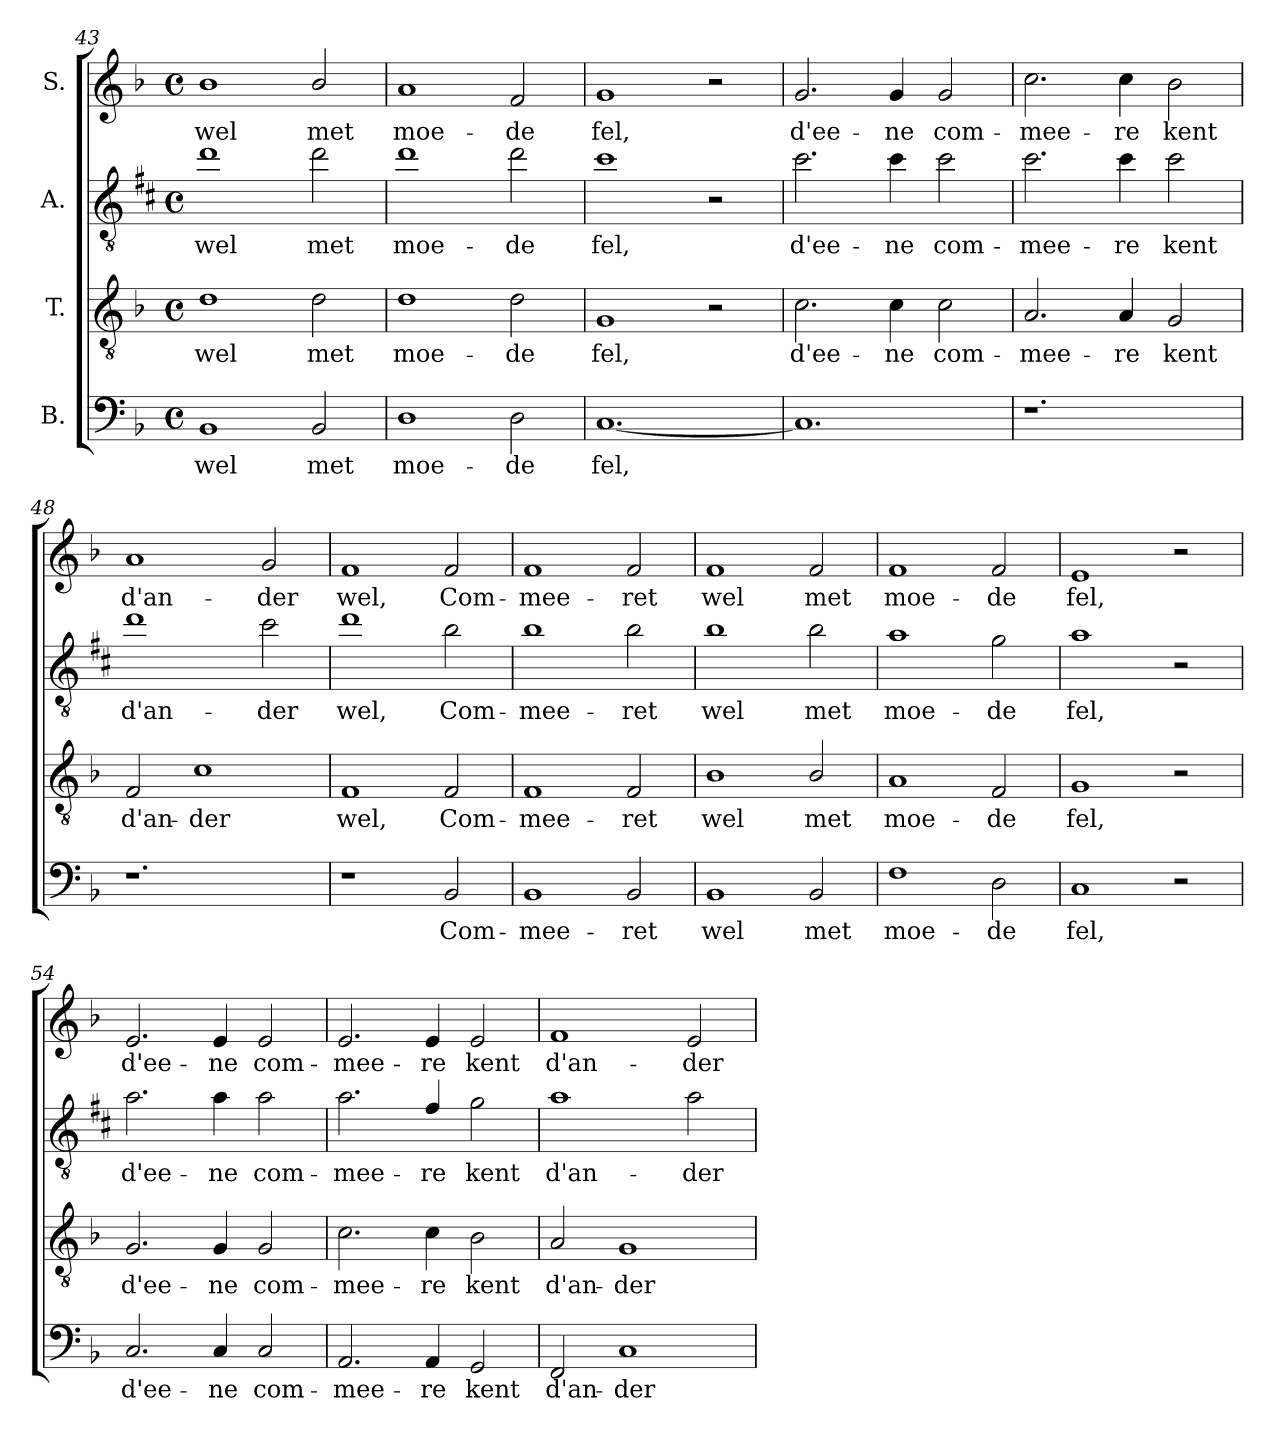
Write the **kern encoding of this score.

**kern	**text	**kern	**text	**kern	**text	**kern	**text
*part4	*part4	*part3	*part3	*part2	*part2	*part1	*part1
*staff4	*staff4	*staff3	*staff3	*staff2	*staff2	*staff1	*staff1
*I"B.	*	*I"T.	*	*I"A.	*	*I"S.	*
!!LO:LB:g=z
*clefF4	*	*clefGv2	*	*clefGv2	*	*clefG2	*
*	*	*ITrd-7c-12	*	*ITrd5c9	*	*	*
*k[b-]	*	*k[b-]	*	*k[b-]	*	*k[b-]	*
*F:	*	*F:	*	*F:	*	*F:	*
*M4/4	*	*M4/4	*	*M4/4	*	*M4/4	*
*met(c)	*	*met(c)	*	*met(c)	*	*met(c)	*
=43	=43	=43	=43	=43	=43	=43	=43
1BB-	wel	1dd	wel	1f	wel	1b-	wel
2BB-/	met	2dd\	met	2f\	met	2b-/	met
=44	=44	=44	=44	=44	=44	=44	=44
1D	moe-	1dd	moe-	1f	moe-	1a	moe-
2D\	-de	2dd\	-de	2f\	-de	2f/	-de
=45	=45	=45	=45	=45	=45	=45	=45
[1.C	fel,	1g	fel,	1e	fel,	1g	fel,
.	.	2r	.	2r	.	2r	.
=46	=46	=46	=46	=46	=46	=46	=46
1.C]	.	2.cc\	d'ee-	2.e\	d'ee-	2.g/	d'ee-
.	.	4cc\	-ne	4e\	-ne	4g/	-ne
.	.	2cc\	com-	2e\	com-	2g/	com-
=47	=47	=47	=47	=47	=47	=47	=47
1.r	.	2.a/	-mee-	2.e\	-mee-	2.cc\	-mee-
.	.	4a/	-re	4e\	-re	4cc\	-re
.	.	2g/	kent	2e\	kent	2b-\	kent
=48	=48	=48	=48	=48	=48	=48	=48
1.r	.	2f/	d'an-	1f	d'an-	1a	d'an-
.	.	1cc	-der	.	.	.	.
.	.	.	.	2e\	-der	2g/	-der
!!LO:LB:g=z
=49	=49	=49	=49	=49	=49	=49	=49
1r	.	1f	wel,	1f	wel,	1f	wel,
2BB-/	Com-	2f/	Com-	2d\	Com-	2f/	Com-
=50	=50	=50	=50	=50	=50	=50	=50
1BB-	-mee-	1f	-mee-	1d	-mee-	1f	-mee-
2BB-/	-ret	2f/	-ret	2d\	-ret	2f/	-ret
=51	=51	=51	=51	=51	=51	=51	=51
1BB-	wel	1b-	wel	1d	wel	1f	wel
2BB-/	met	2b-/	met	2d\	met	2f/	met
=52	=52	=52	=52	=52	=52	=52	=52
1F	moe-	1a	moe-	1c	moe-	1f	moe-
2D\	-de	2f/	-de	2B-\	-de	2f/	-de
=53	=53	=53	=53	=53	=53	=53	=53
1C	fel,	1g	fel,	1c	fel,	1e	fel,
2r	.	2r	.	2r	.	2r	.
=54	=54	=54	=54	=54	=54	=54	=54
2.C/	d'ee-	2.g/	d'ee-	2.c\	d'ee-	2.e/	d'ee-
4C/	-ne	4g/	-ne	4c\	-ne	4e/	-ne
2C/	com-	2g/	com-	2c\	com-	2e/	com-
!!LO:LB:g=z
=55	=55	=55	=55	=55	=55	=55	=55
2.AA/	-mee-	2.cc\	-mee-	2.c\	-mee-	2.e/	-mee-
4AA/	-re	4cc\	-re	4A/	-re	4e/	-re
2GG/	kent	2b-\	kent	2B-\	kent	2e/	kent
=56	=56	=56	=56	=56	=56	=56	=56
2FF/	d'an-	2a/	d'an-	1c	d'an-	1f	d'an-
1C	-der	1g	-der	.	.	.	.
.	.	.	.	2c\	-der	2e/	-der
=	=	=	=	=	=	=	=
*-	*-	*-	*-	*-	*-	*-	*-
